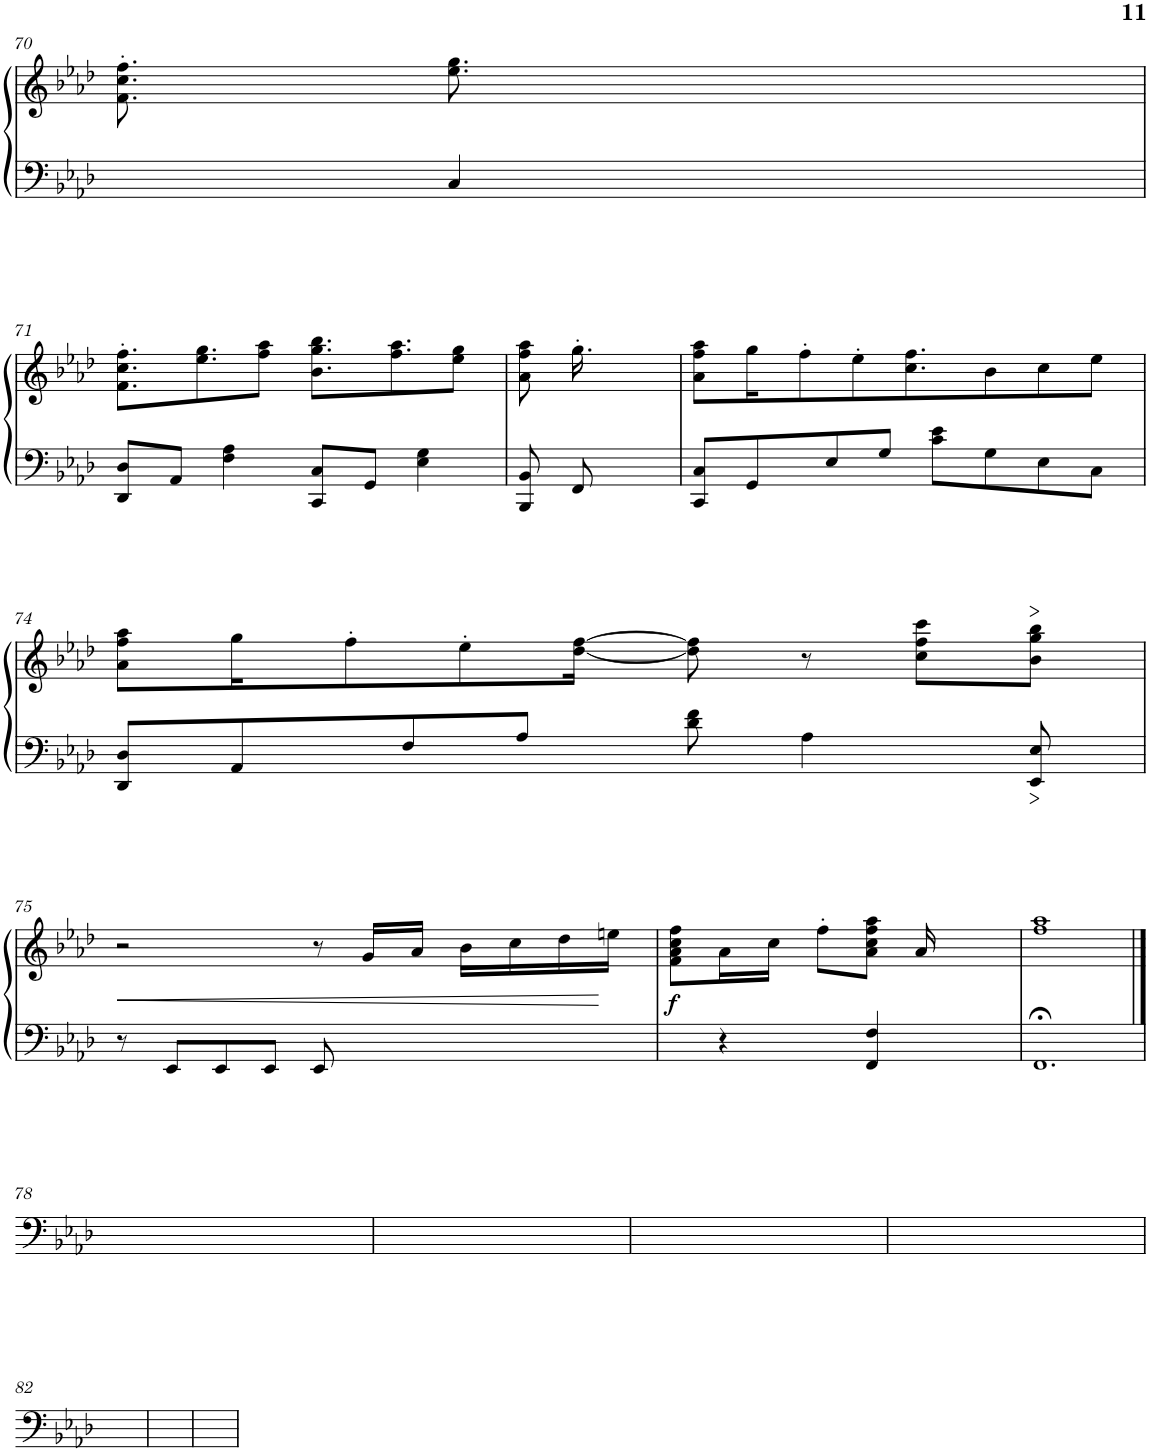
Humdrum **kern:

**kern	**kern	**dynam
*part1	*part1	*part1
*staff2	*staff1	*staff1/2
*I"Piano	*	*
*I'Pno	*	*
!!LO:PB:g=z
*clefF4	*clefG2	*
*k[b-e-a-d-]	*k[b-e-a-d-]	*
=70	=70	=70
8.ryy	8.f\' 8.cc\' 8.ff\'	.
4C/	8.ee-\ 8.gg\	.
.	2ryy	.
2ryy	.	.
.	8ryy	.
16ryy	.	.
!!LO:LB:g=z
=71	=71	=71
8DD-/ 8D-/L	8.f\' 8.cc\' 8.ff\'L	.
8AA-/J	.	.
.	8.ee-\ 8.gg\	.
4F\ 4A-\	.	.
.	8ff\ 8aa-\J	.
8CC/ 8C/L	8.b-\ 8.gg\ 8.bb-\L	.
8GG/J	.	.
.	8.ff\ 8.aa-\	.
4E-\ 4G\	.	.
.	8ee-\ 8gg\J	.
=72	=72	=72
8BBB-/ 8BB-/	8a-\ 8ff\ 8aa-\	.
8FF/	16.gg'\	.
.	2ryy	.
2.ryy	.	.
.	4ryy	.
.	32ryy	.
=73	=73	=73
8CC/ 8C/L	8a-\ 8ff\ 8aa-\L	.
8GG/	16gg\K	.
.	8ff'\	.
8E-/	.	.
.	8ee-'\	.
8G/J	.	.
.	8.cc\ 8.ff\	.
8c\ 8e-\L	.	.
8G\	8b-\	.
8E-\	8cc\	.
8C\J	8ee-\J	.
!!LO:LB:g=z
=74	=74	=74
8DD-/ 8D-/L	8a-\ 8ff\ 8aa-\L	.
8AA-/	16gg\K	.
.	8ff'\	.
8F/	.	.
.	8ee-'\	.
8A-/J	.	.
.	[<16dd-\ [>16ff\Jk	.
8d-\ 8f\	8dd-\] 8ff\]	.
4A-\	8r	.
.	8cc\ 8ff\ 8ccc\L	.
!	!	!LO:HP:n=1:b=2
8EE-/ 8E-/	8b-\ 8gg\ 8bb-\J	] > ]
!!LO:LB:g=z
=75	=75	=75
8r	2r	.
8EE-/L	.	.
8EE-/	.	.
8EE-/J	.	.
8EE-/	8r	.
4.ryy	16g/LL	.
.	16a-/JJ	.
.	16b-\LL	.
.	16cc\	.
.	16dd-\	.
.	16een\JJ	]
=76	=76	=76
!	!	!LO:DY:b
8ryy	8f\ 8a-\ 8cc\ 8ff\L	f
4r	16a-\L	.
.	16cc\JJ	.
.	8ff'\L	.
4FF/ 4F/	8a-\ 8cc\ 8ff\ 8aa-\J	.
.	16a-/	.
.	4..ryy	.
4.ryy	.	.
=77	=77	=77
[1FF	1ff 1aa-	.
2ryy	2ryy	.
!!LO:LB:g=z
=78	=78	=78
1r	1r	.
2FF;<]	2ryy	.
=79	=79	=79
1r	1r	.
=80	=80	=80
1r	1r	.
=81	=81	=81
1r	1r	.
!!LO:LB:g=z
=82	=82	=82
1r	1r	.
=83	=83	=83
1r	1r	.
=84	=84	=84
1r	1r	.
=	=	=
*-	*-	*-
